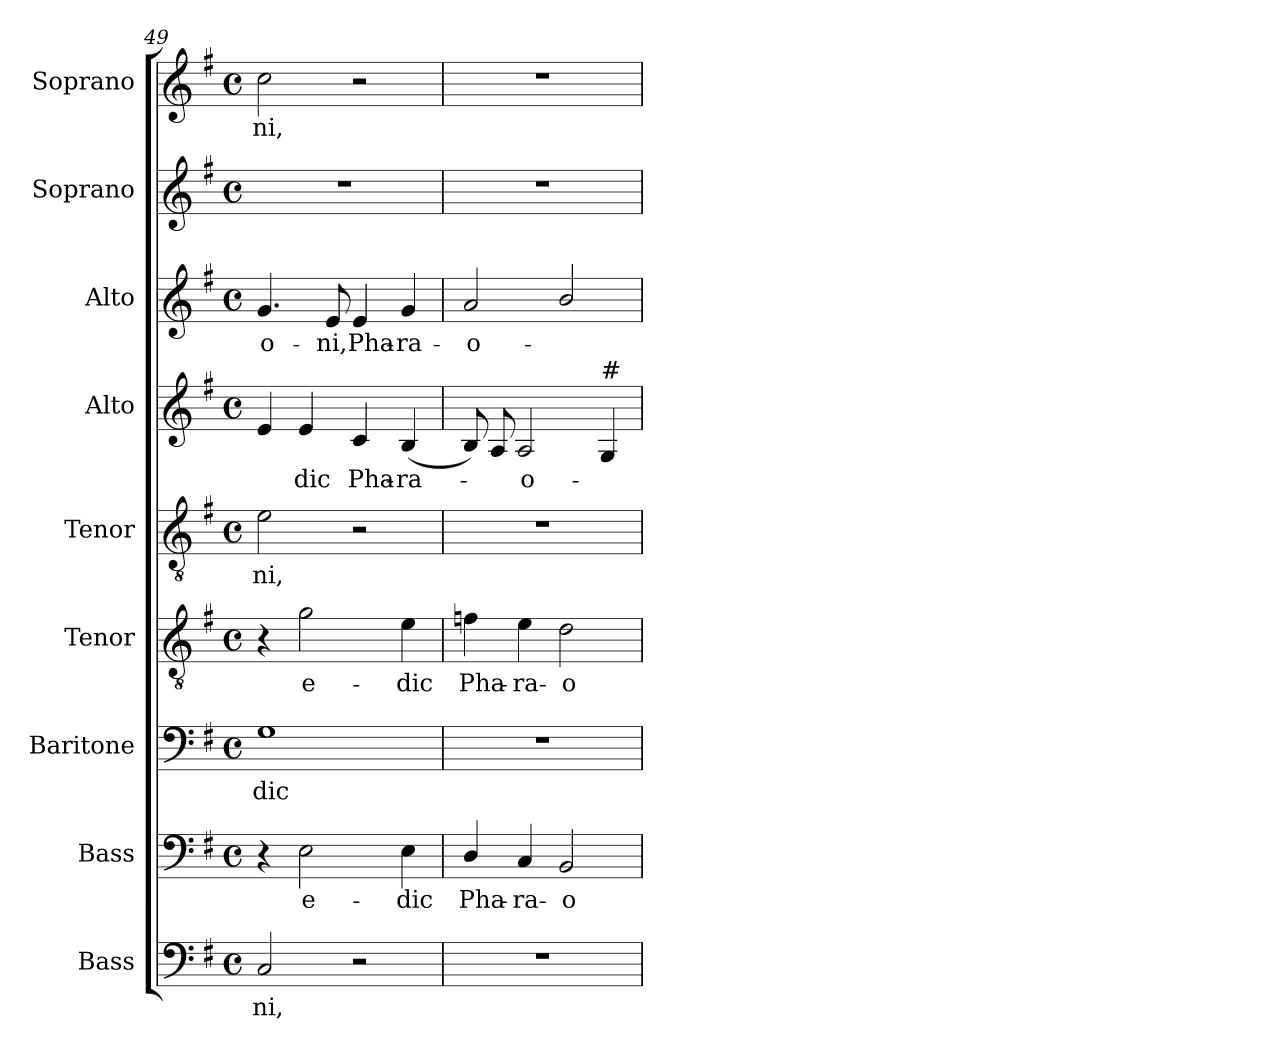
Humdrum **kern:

**kern	**text	**kern	**text	**kern	**text	**kern	**text	**kern	**text	**kern	**text	**kern	**text	**kern	**kern	**text
*part9	*part9	*part8	*part8	*part7	*part7	*part6	*part6	*part5	*part5	*part4	*part4	*part3	*part3	*part2	*part1	*part1
*staff9	*staff9	*staff8	*staff8	*staff7	*staff7	*staff6	*staff6	*staff5	*staff5	*staff4	*staff4	*staff3	*staff3	*staff2	*staff1	*staff1
*I"Bass	*	*I"Bass	*	*I"Baritone	*	*I"Tenor	*	*I"Tenor	*	*I"Alto	*	*I"Alto	*	*I"Soprano	*I"Soprano	*
*I'B.	*	*I'B.	*	*I'Bar.	*	*I'T.	*	*I'T.	*	*I'A.	*	*I'A.	*	*I'S.	*I'S.	*
*clefF4	*	*clefF4	*	*clefF4	*	*clefGv2	*	*clefGv2	*	*clefG2	*	*clefG2	*	*clefG2	*clefG2	*
*	*	*	*	*	*	*ITrd7c12	*	*ITrd7c12	*	*	*	*	*	*	*	*
*k[f#]	*	*k[f#]	*	*k[f#]	*	*k[f#]	*	*k[f#]	*	*k[f#]	*	*k[f#]	*	*k[f#]	*k[f#]	*
*G:	*	*G:	*	*G:	*	*G:	*	*G:	*	*G:	*	*G:	*	*G:	*G:	*
*M4/4	*	*M4/4	*	*M4/4	*	*M4/4	*	*M4/4	*	*M4/4	*	*M4/4	*	*M4/4	*M4/4	*
*met(c)	*	*met(c)	*	*met(c)	*	*met(c)	*	*met(c)	*	*met(c)	*	*met(c)	*	*met(c)	*met(c)	*
=49	=49	=49	=49	=49	=49	=49	=49	=49	=49	=49	=49	=49	=49	=49	=49	=49
!	!LO:LY:b:color=#000000	!	!	!	!	!	!	!	!	!	!	!	!	!	!	!
!	!	!	!	!	!LO:LY:b:color=#000000	!	!	!	!	!	!	!	!	!	!	!
!	!	!	!	!	!	!	!	!	!LO:LY:b:color=#000000	!	!	!	!	!	!	!
!	!	!	!	!	!	!	!	!	!	!	!	!	!LO:LY:b:color=#000000	!	!	!
!	!	!	!	!	!	!	!	!	!	!	!	!	!	!	!	!LO:LY:b:color=#000000
2Ci/	-ni,	4r	.	1Gi	-dic	4r	.	2Ei\	-ni,	4ei/	.	4.gi/	-o-	1r	2cci\	-ni,
!	!	!	!LO:LY:b:color=#000000	!	!	!	!	!	!	!	!	!	!	!	!	!
!	!	!	!	!	!	!	!LO:LY:b:color=#000000	!	!	!	!	!	!	!	!	!
!	!	!	!	!	!	!	!	!	!	!	!LO:LY:b:color=#000000	!	!	!	!	!
.	.	2Ei\	e-	.	.	2Gi\	e-	.	.	4ei/	-dic	.	.	.	.	.
!	!	!	!	!	!	!	!	!	!	!	!	!	!LO:LY:b:color=#000000	!	!	!
.	.	.	.	.	.	.	.	.	.	.	.	8ei/	-ni,	.	.	.
!	!	!	!	!	!	!	!	!	!	!	!LO:LY:b:color=#000000	!	!	!	!	!
!	!	!	!	!	!	!	!	!	!	!	!	!	!LO:LY:b:color=#000000	!	!	!
2r	.	.	.	.	.	.	.	2r	.	4ci/	Pha-	4ei/	Pha-	.	2r	.
!	!	!	!LO:LY:b:color=#000000	!	!	!	!	!	!	!	!	!	!	!	!	!
!	!	!	!	!	!	!	!LO:LY:b:color=#000000	!	!	!	!	!	!	!	!	!
!	!	!	!	!	!	!	!	!	!	!	!LO:LY:b:color=#000000	!	!	!	!	!
!	!	!	!	!	!	!	!	!	!	!	!	!	!LO:LY:b:color=#000000	!	!	!
.	.	4Ei\	-dic	.	.	4Ei\	-dic	.	.	(4Bi/	-ra-	4gi/	-ra-	.	.	.
=50	=50	=50	=50	=50	=50	=50	=50	=50	=50	=50	=50	=50	=50	=50	=50	=50
!	!	!	!LO:LY:b:color=#000000	!	!	!	!	!	!	!	!	!	!	!	!	!
!	!	!	!	!	!	!	!LO:LY:b:color=#000000	!	!	!	!	!	!	!	!	!
!	!	!	!	!	!	!	!	!	!	!	!	!	!LO:LY:b:color=#000000	!	!	!
1r	.	4Di/	Pha-	1r	.	4Fni\	Pha-	1r	.	8Bi/)	.	2ai/	-o-	1r	1r	.
.	.	.	.	.	.	.	.	.	.	8Ai/	.	.	.	.	.	.
!	!	!	!LO:LY:b:color=#000000	!	!	!	!	!	!	!	!	!	!	!	!	!
!	!	!	!	!	!	!	!LO:LY:b:color=#000000	!	!	!	!	!	!	!	!	!
!	!	!	!	!	!	!	!	!	!	!	!LO:LY:b:color=#000000	!	!	!	!	!
.	.	4Ci/	-ra-	.	.	4Ei\	-ra-	.	.	2Ai/	-o-	.	.	.	.	.
!	!	!	!LO:LY:b:color=#000000	!	!	!	!	!	!	!	!	!	!	!	!	!
!	!	!	!	!	!	!	!LO:LY:b:color=#000000	!	!	!	!	!	!	!	!	!
.	.	2BBi/	-o-	.	.	2Di\	-o-	.	.	.	.	2bi/	.	.	.	.
!	!	!	!	!	!	!	!	!	!	!LO:TX:a:t=#	!	!	!	!	!	!
.	.	.	.	.	.	.	.	.	.	4Gi/	.	.	.	.	.	.
=	=	=	=	=	=	=	=	=	=	=	=	=	=	=	=	=
*-	*-	*-	*-	*-	*-	*-	*-	*-	*-	*-	*-	*-	*-	*-	*-	*-
